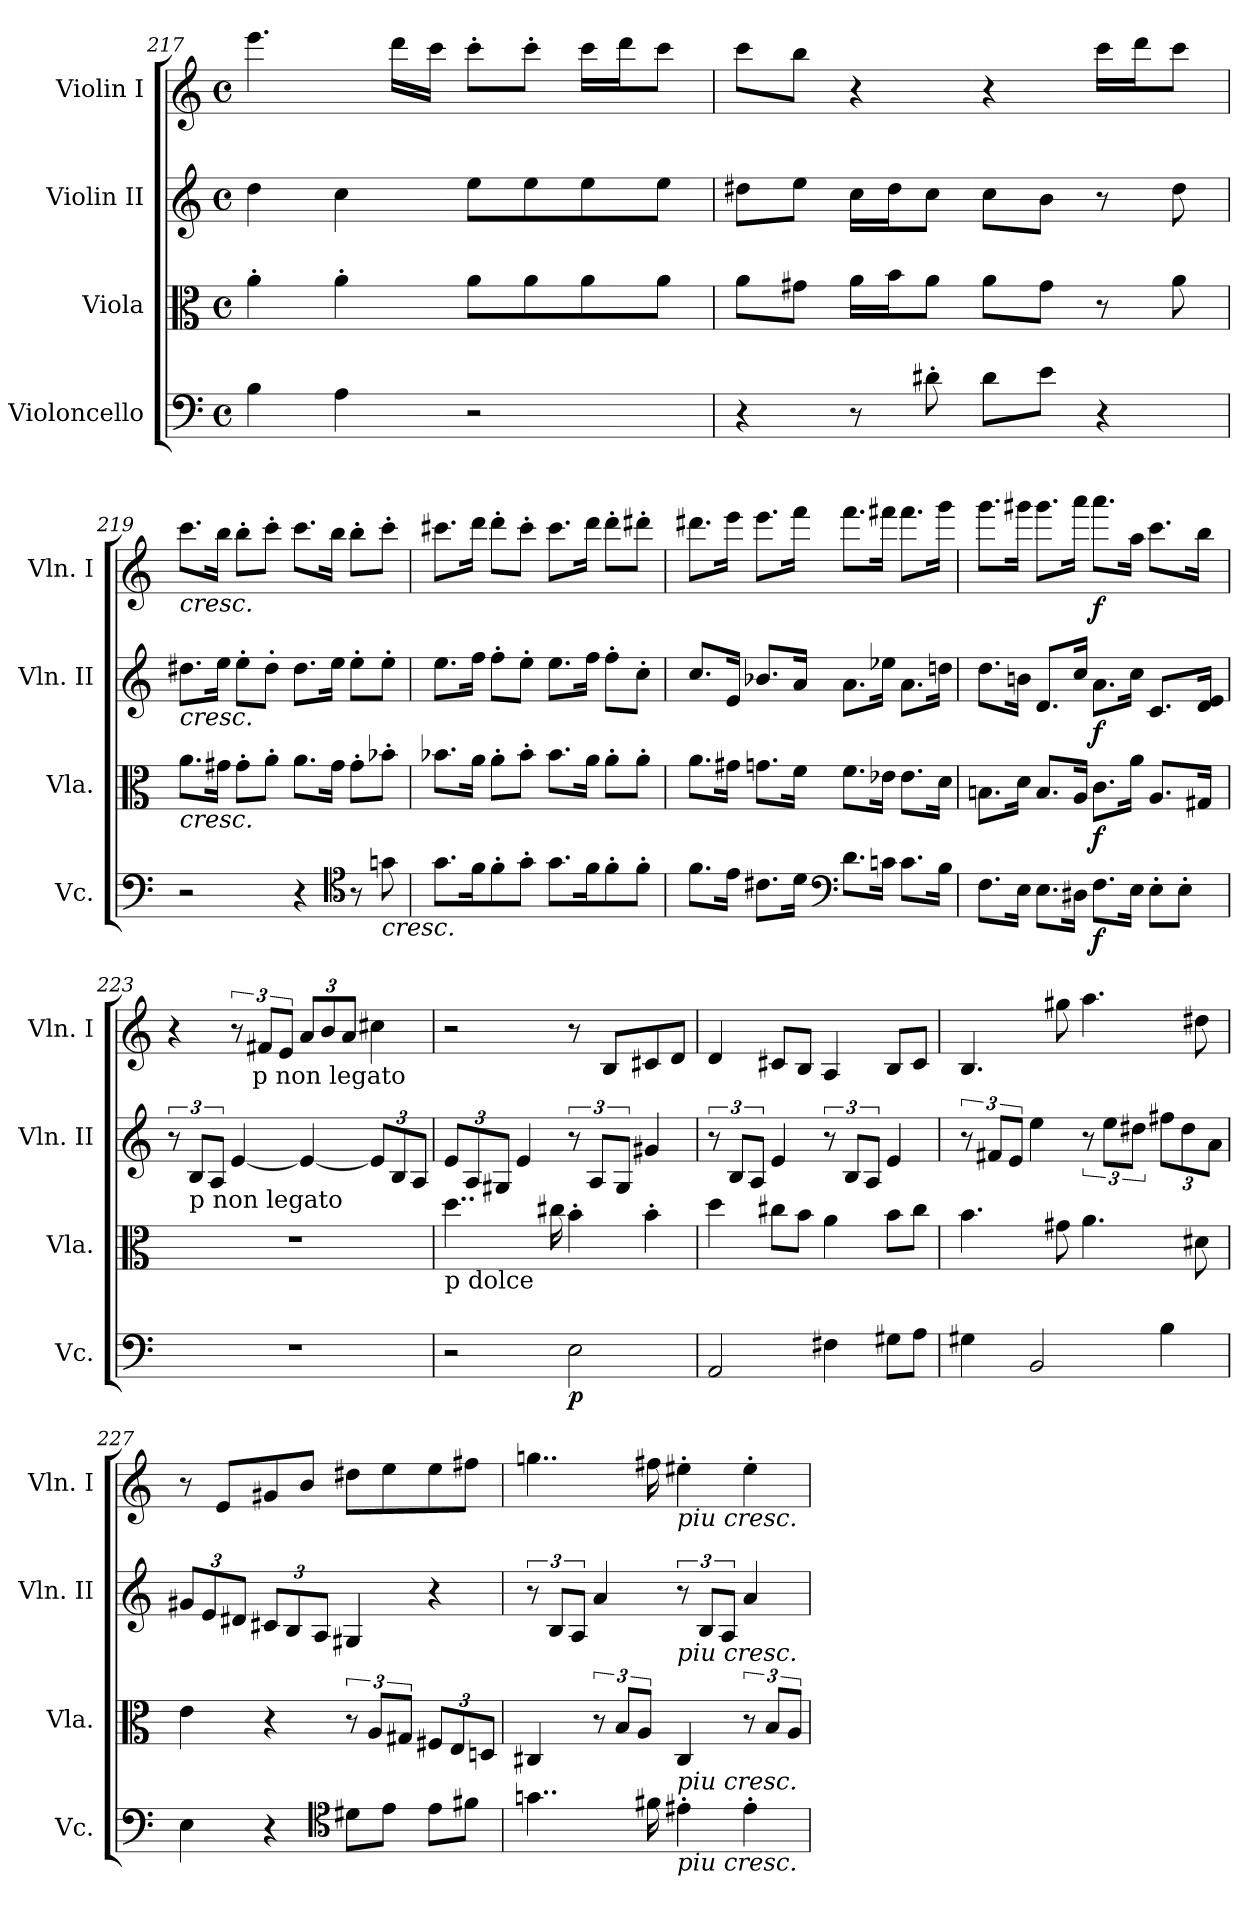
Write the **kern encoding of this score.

**kern	**dynam	**kern	**dynam	**kern	**dynam	**kern	**dynam
*part4	*part4	*part3	*part3	*part2	*part2	*part1	*part1
*staff4	*staff4	*staff3	*staff3	*staff2	*staff2	*staff1	*staff1
*I"Violoncello	*	*I"Viola	*	*I"Violin II	*	*I"Violin I	*
*I'Vc.	*	*I'Vla.	*	*I'Vln. II	*	*I'Vln. I	*
*clefF4	*	*clefC3	*	*clefG2	*	*clefG2	*
*k[]	*	*k[]	*	*k[]	*	*k[]	*
*M4/4	*	*M4/4	*	*M4/4	*	*M4/4	*
*met(c)	*	*met(c)	*	*met(c)	*	*met(c)	*
=217	=217	=217	=217	=217	=217	=217	=217
4B\	.	4a'\	.	4dd\	.	4.eee\	.
4A\	.	4a'\	.	4cc\	.	.	.
.	.	.	.	.	.	16ddd\LL	.
.	.	.	.	.	.	16ccc\JJ	.
2r	.	8a\L	.	8ee\L	.	8ccc'\L	.
.	.	8a\	.	8ee\	.	8ccc'\J	.
.	.	8a\	.	8ee\	.	16ccc\LL	.
.	.	.	.	.	.	16ddd\J	.
.	.	8a\J	.	8ee\J	.	8ccc\J	.
=218	=218	=218	=218	=218	=218	=218	=218
4r	.	8a\L	.	8dd#X\L	.	8ccc\L	.
.	.	8g#X\J	.	8ee\J	.	8bb\J	.
8r	.	16a\LL	.	16cc\LL	.	4r	.
.	.	16b\J	.	16dd#\J	.	.	.
8d#X'\	.	8a\J	.	8cc\J	.	.	.
8d#\L	.	8a\L	.	8cc\L	.	4r	.
8e\J	.	8g#\J	.	8b\J	.	.	.
4r	.	8r	.	8r	.	16ccc\LL	.
.	.	.	.	.	.	16ddd\J	.
.	.	8a\	.	8dd#\	.	8ccc\J	.
!!LO:LB:g=z
=219	=219	=219	=219	=219	=219	=219	=219
!	!	!	!	!	!	!LO:TX:b:i:t=cresc.	!
!	!	!	!	!LO:TX:b:i:t=cresc.	!	!	!
!	!	!LO:TX:b:i:t=cresc.	!	!	!	!	!
2r	.	8.a\L	.	8.dd#X\L	.	8.ccc\L	.
.	.	16g#X\Jk	.	16ee\Jk	.	16bb\Jk	.
.	.	8g#'\L	.	8ee'\L	.	8bb'\L	.
.	.	8a'\J	.	8dd#'\J	.	8ccc'\J	.
4r	.	8.a\L	.	8.dd#\L	.	8.ccc\L	.
.	.	16g#\Jk	.	16ee\Jk	.	16bb\Jk	.
*clefC4	*	*	*	*	*	*	*
8r	.	8g#'\L	.	8ee'\L	.	8bb'\L	.
!LO:TX:b:i:t=cresc.	!	!	!	!	!	!	!
8gn\	.	8b-X'\J	.	8ee'\J	.	8ccc'\J	.
=220	=220	=220	=220	=220	=220	=220	=220
8.g\L	.	8.b-X\L	.	8.ee\L	.	8.ccc#X\L	.
16f\K	.	16a\Jk	.	16ff\Jk	.	16ddd\Jk	.
8f'\	.	8a'\L	.	8ff'\L	.	8ddd'\L	.
8g'\J	.	8b-'\J	.	8ee'\J	.	8ccc#'\J	.
8.g\L	.	8.b-\L	.	8.ee\L	.	8.ccc#\L	.
16f\K	.	16a\Jk	.	16ff\Jk	.	16ddd\Jk	.
8f'\	.	8a'\L	.	8ff'\L	.	8ddd'\L	.
8f'\J	.	8a'\J	.	8cc'\J	.	8ddd#X'\J	.
!!LO:LB:g=z
=221	=221	=221	=221	=221	=221	=221	=221
8.f\L	.	8.a\L	.	8.cc/L	.	8.ddd#X\L	.
16e\Jk	.	16g#X\Jk	.	16e/Jk	.	16eee\Jk	.
8.c#X\L	.	8.gn\L	.	8.b-X/L	.	8.eee\L	.
16d\Jk	.	16f\Jk	.	16a/Jk	.	16fff\Jk	.
*clefF4	*	*	*	*	*	*	*
8.d\L	.	8.f\L	.	8.a\L	.	8.fff\L	.
16cn\Jk	.	16e-X\Jk	.	16ee-X\Jk	.	16fff#X\Jk	.
8.c\L	.	8.e-\L	.	8.a\L	.	8.fff#\L	.
16B\Jk	.	16d\Jk	.	16ddn\Jk	.	16ggg\Jk	.
=222	=222	=222	=222	=222	=222	=222	=222
8.F\L	.	8.Bn\L	.	8.dd\L	.	8.ggg\L	.
16E\Jk	.	16d\Jk	.	16bn\Jk	.	16ggg#X\Jk	.
8.E\L	.	8.B/L	.	8.d/L	.	8.ggg#\L	.
16D#X\Jk	.	16A/Jk	.	16cc/Jk	.	16aaa\Jk	.
!	!LO:DY:b	!	!LO:DY:b	!	!LO:DY:b	!	!LO:DY:b
8.F\L	f	8.c\L	f	8.a\L	f	8.aaa\L	f
16E\Jk	.	16a\Jk	.	16cc\Jk	.	16aa\Jk	.
8E'\L	.	8.A/L	.	8.c/L	.	8.ccc\L	.
8E'\J	.	.	.	.	.	.	.
.	.	16G#X/Jk	.	16d/ 16e/Jk	.	16bb\Jk	.
!!LO:LB:g=z
=223	=223	=223	=223	=223	=223	=223	=223
1r	.	1r	.	12r	.	4r	.
!	!	!	!	!LO:TX:b:t=p non legato	!	!	!
.	.	.	.	12B/L	.	.	.
.	.	.	.	12A/J	.	.	.
.	.	.	.	[4e/	.	12r	.
!	!	!	!	!	!	!LO:TX:b:t=p  non legato	!
.	.	.	.	.	.	12f#X/L	.
.	.	.	.	.	.	12e/J	.
*	*	*	*	*	*	*Xbrackettup	*
.	.	.	.	4e/_	.	12a/L	.
.	.	.	.	.	.	12b/	.
.	.	.	.	.	.	12a/J	.
*	*	*	*	*Xbrackettup	*	*	*
.	.	.	.	12e/L]	.	4cc#X\	.
.	.	.	.	12B/	.	.	.
.	.	.	.	12A/J	.	.	.
=224	=224	=224	=224	=224	=224	=224	=224
!	!	!LO:TX:b:t=p  dolce	!	!	!	!	!
2r	.	4..dd\	.	12e/L	.	2r	.
.	.	.	.	12A/	.	.	.
.	.	.	.	12G#X/J	.	.	.
.	.	.	.	4e/	.	.	.
.	.	16cc#X\	.	.	.	.	.
*	*	*	*	*brackettup	*	*	*
!	!LO:DY:b	!	!	!	!	!	!
2E\	p	4b'\	.	12r	.	8r	.
.	.	.	.	12A/L	.	.	.
.	.	.	.	.	.	8B/L	.
.	.	.	.	12G#/J	.	.	.
.	.	4b'\	.	4g#X/	.	8c#X/	.
.	.	.	.	.	.	8d/J	.
=225	=225	=225	=225	=225	=225	=225	=225
2AA/	.	4dd\	.	12r	.	4d/	.
.	.	.	.	12B/L	.	.	.
.	.	.	.	12A/J	.	.	.
.	.	8cc#X\L	.	4e/	.	8c#X/L	.
.	.	8b\J	.	.	.	8B/J	.
4F#X\	.	4a\	.	12r	.	4A/	.
.	.	.	.	12B/L	.	.	.
.	.	.	.	12A/J	.	.	.
8G#X\L	.	8b\L	.	4e/	.	8B/L	.
8A\J	.	8cc#\J	.	.	.	8c#/J	.
!!LO:PB:g=z
=226	=226	=226	=226	=226	=226	=226	=226
4G#X\	.	4.b\	.	12r	.	4.B/	.
.	.	.	.	12f#X/L	.	.	.
.	.	.	.	12e/J	.	.	.
2BB/	.	.	.	4ee\	.	.	.
.	.	8g#X\	.	.	.	8gg#X\	.
.	.	4.a\	.	12r	.	4.aa\	.
.	.	.	.	12ee\L	.	.	.
.	.	.	.	12dd#X\J	.	.	.
*	*	*	*	*Xbrackettup	*	*	*
4B\	.	.	.	12ff#X\L	.	.	.
.	.	.	.	12dd#\	.	.	.
.	.	8d#X\	.	.	.	8dd#X\	.
.	.	.	.	12a\J	.	.	.
=227	=227	=227	=227	=227	=227	=227	=227
4E\	.	4e\	.	12g#X/L	.	8r	.
.	.	.	.	12e/	.	.	.
.	.	.	.	.	.	8e/L	.
.	.	.	.	12d#X/J	.	.	.
4r	.	4r	.	12c#X/L	.	8g#X/	.
.	.	.	.	12B/	.	.	.
.	.	.	.	.	.	8b/J	.
.	.	.	.	12A/J	.	.	.
*clefC4	*	*	*	*	*	*	*
8d#X\L	.	12r	.	4G#X/	.	8dd#X\L	.
.	.	12A/L	.	.	.	.	.
8e\J	.	.	.	.	.	8ee\	.
.	.	12G#X/J	.	.	.	.	.
*	*	*Xbrackettup	*	*	*	*	*
8e\L	.	12F#X/L	.	4r	.	8ee\	.
.	.	12E/	.	.	.	.	.
8f#X\J	.	.	.	.	.	8ff#X\J	.
.	.	12Dn/J	.	.	.	.	.
=228	=228	=228	=228	=228	=228	=228	=228
*	*	*	*	*brackettup	*	*	*
4..gn\	.	4C#X/	.	12r	.	4..ggn\	.
.	.	.	.	12B/L	.	.	.
.	.	.	.	12A/J	.	.	.
*	*	*brackettup	*	*	*	*	*
.	.	12r	.	4a/	.	.	.
.	.	12B/L	.	.	.	.	.
.	.	12A/J	.	.	.	.	.
16f#X\	.	.	.	.	.	16ff#X\	.
!	!	!	!	!	!	!LO:TX:b:i:t=piu cresc.	!
!	!	!LO:TX:a:i:t=piu cresc.	!	!	!	!	!
!LO:TX:a:i:t=piu cresc.	!	!	!	!	!	!	!
!LO:TX:b:i:t=piu cresc.	!	!	!	!	!	!	!
4e#X'\	.	4C#/	.	12r	.	4ee#X'\	.
.	.	.	.	12B/L	.	.	.
.	.	.	.	12A/J	.	.	.
4e#'\	.	12r	.	4a/	.	4ee#'\	.
.	.	12B/L	.	.	.	.	.
.	.	12A/J	.	.	.	.	.
=	=	=	=	=	=	=	=
*-	*-	*-	*-	*-	*-	*-	*-
